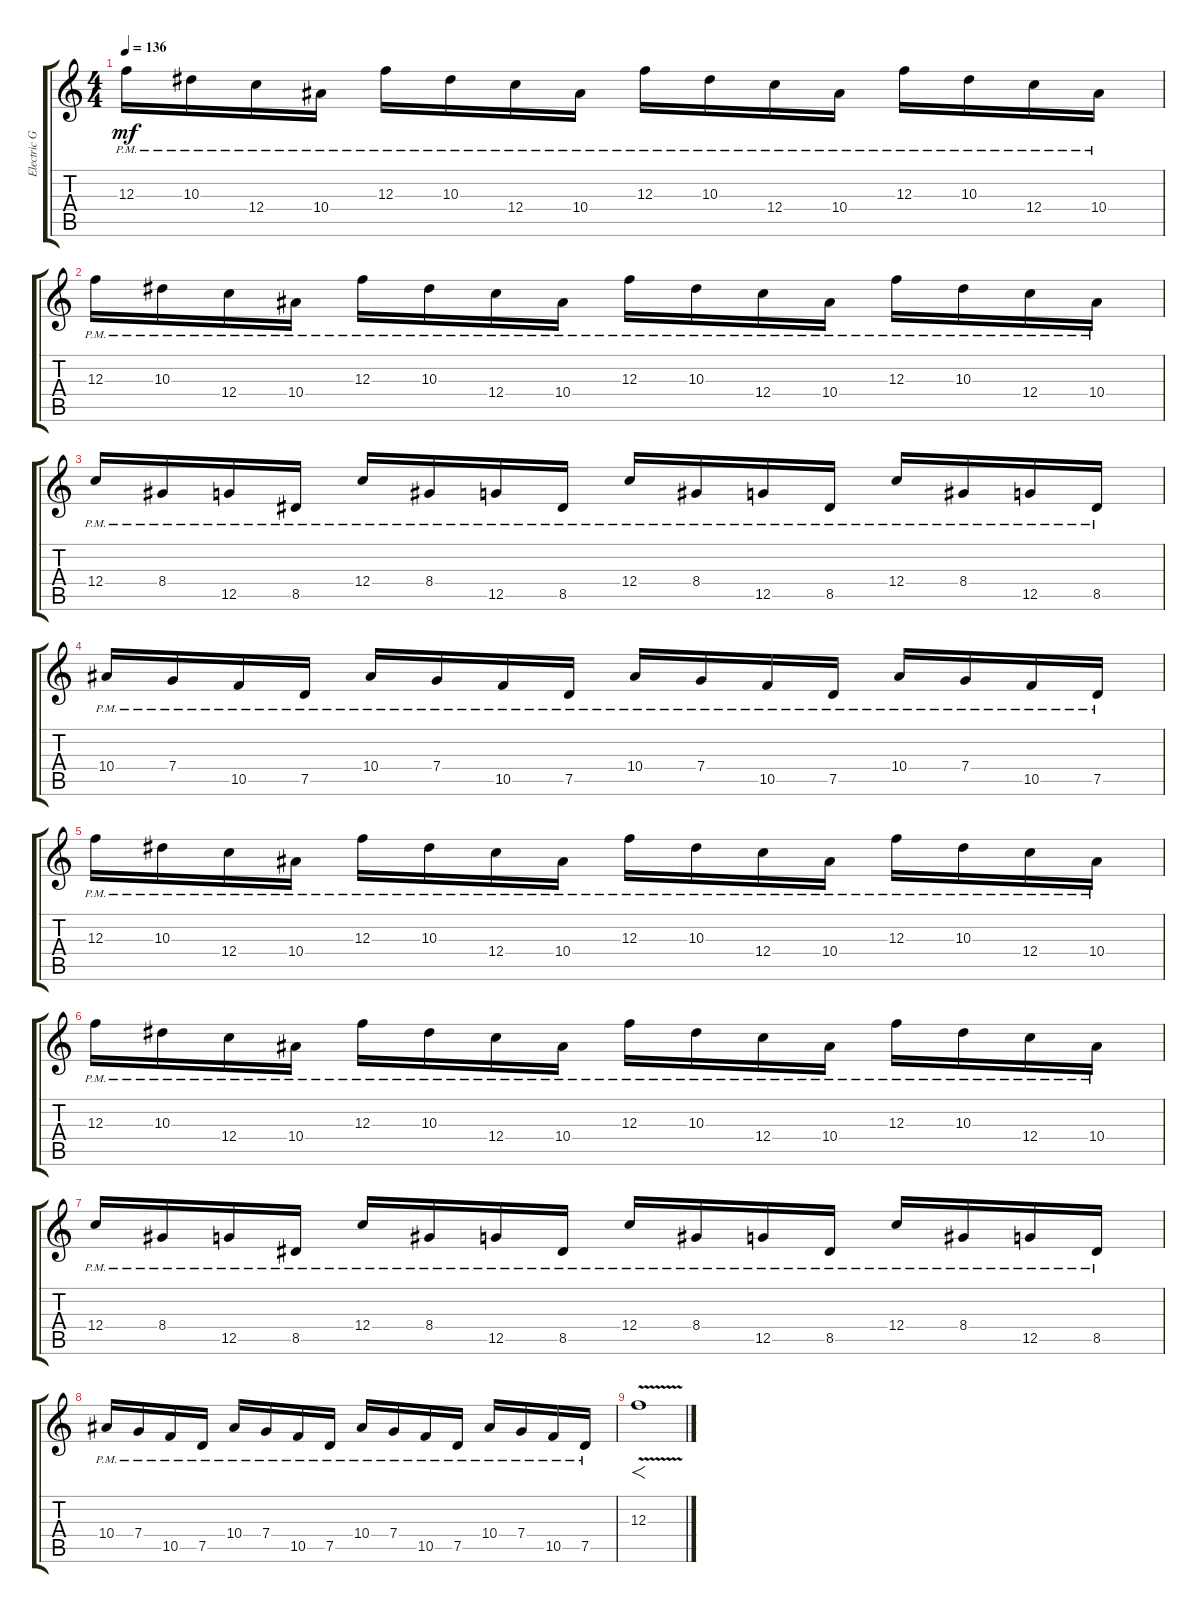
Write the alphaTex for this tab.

\track ("Electric Guitar" "Electric G") {instrument distortionguitar}
\staff {score tabs}
\tuning (D4 A3 F3 C3 G2 C2) {hide}
\ts (4 4)
\tempo 136
\clef g2
\ks c
12.3{pm}.16{dy mf} 10.3{pm}.16 12.4{pm}.16 10.4{pm}.16 12.3{pm}.16 10.3{pm}.16 12.4{pm}.16 10.4{pm}.16 12.3{pm}.16 10.3{pm}.16 12.4{pm}.16 10.4{pm}.16 12.3{pm}.16 10.3{pm}.16 12.4{pm}.16 10.4{pm}.16 |
12.3{pm}.16 10.3{pm}.16 12.4{pm}.16 10.4{pm}.16 12.3{pm}.16 10.3{pm}.16 12.4{pm}.16 10.4{pm}.16 12.3{pm}.16 10.3{pm}.16 12.4{pm}.16 10.4{pm}.16 12.3{pm}.16 10.3{pm}.16 12.4{pm}.16 10.4{pm}.16 |
12.4{pm}.16 8.4{pm}.16 12.5{pm}.16 8.5{pm}.16 12.4{pm}.16 8.4{pm}.16 12.5{pm}.16 8.5{pm}.16 12.4{pm}.16 8.4{pm}.16 12.5{pm}.16 8.5{pm}.16 12.4{pm}.16 8.4{pm}.16 12.5{pm}.16 8.5{pm}.16 |
10.4{pm}.16 7.4{pm}.16 10.5{pm}.16 7.5{pm}.16 10.4{pm}.16 7.4{pm}.16 10.5{pm}.16 7.5{pm}.16 10.4{pm}.16 7.4{pm}.16 10.5{pm}.16 7.5{pm}.16 10.4{pm}.16 7.4{pm}.16 10.5{pm}.16 7.5{pm}.16 |
12.3{pm}.16 10.3{pm}.16 12.4{pm}.16 10.4{pm}.16 12.3{pm}.16 10.3{pm}.16 12.4{pm}.16 10.4{pm}.16 12.3{pm}.16 10.3{pm}.16 12.4{pm}.16 10.4{pm}.16 12.3{pm}.16 10.3{pm}.16 12.4{pm}.16 10.4{pm}.16 |
12.3{pm}.16 10.3{pm}.16 12.4{pm}.16 10.4{pm}.16 12.3{pm}.16 10.3{pm}.16 12.4{pm}.16 10.4{pm}.16 12.3{pm}.16 10.3{pm}.16 12.4{pm}.16 10.4{pm}.16 12.3{pm}.16 10.3{pm}.16 12.4{pm}.16 10.4{pm}.16 |
12.4{pm}.16 8.4{pm}.16 12.5{pm}.16 8.5{pm}.16 12.4{pm}.16 8.4{pm}.16 12.5{pm}.16 8.5{pm}.16 12.4{pm}.16 8.4{pm}.16 12.5{pm}.16 8.5{pm}.16 12.4{pm}.16 8.4{pm}.16 12.5{pm}.16 8.5{pm}.16 |
10.4{pm}.16 7.4{pm}.16 10.5{pm}.16 7.5{pm}.16 10.4{pm}.16 7.4{pm}.16 10.5{pm}.16 7.5{pm}.16 10.4{pm}.16 7.4{pm}.16 10.5{pm}.16 7.5{pm}.16 10.4{pm}.16 7.4{pm}.16 10.5{pm}.16 7.5{pm}.16 |
12.3{v}.1{f}
